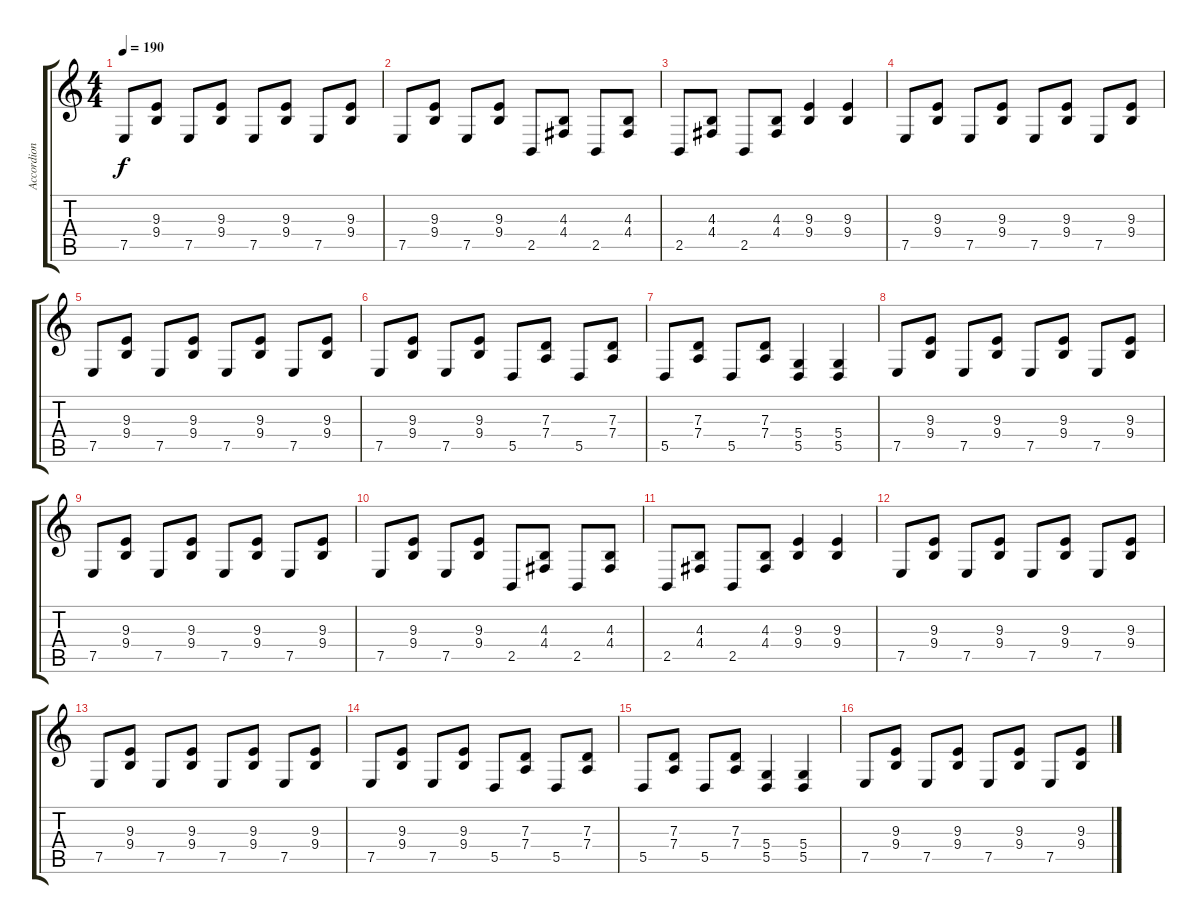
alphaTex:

\track ("Accordion" "Accordion") {instrument accordion}
\staff {score tabs}
\tuning (E4 B3 G3 D3 A2 E2) {hide}
\ts (4 4)
\tempo 190
\clef g2
\ks c
7.5.8{dy f} (9.3 9.4).8 7.5.8 (9.3 9.4).8 7.5.8 (9.3 9.4).8 7.5.8 (9.3 9.4).8 |
7.5.8 (9.3 9.4).8 7.5.8 (9.3 9.4).8 2.5.8 (4.3 4.4).8 2.5.8 (4.3 4.4).8 |
2.5.8 (4.3 4.4).8 2.5.8 (4.3 4.4).8 (9.3 9.4).4 (9.3 9.4).4 |
7.5.8 (9.3 9.4).8 7.5.8 (9.3 9.4).8 7.5.8 (9.3 9.4).8 7.5.8 (9.3 9.4).8 |
7.5.8 (9.3 9.4).8 7.5.8 (9.3 9.4).8 7.5.8 (9.3 9.4).8 7.5.8 (9.3 9.4).8 |
7.5.8 (9.3 9.4).8 7.5.8 (9.3 9.4).8 5.5.8 (7.3 7.4).8 5.5.8 (7.3 7.4).8 |
5.5.8 (7.3 7.4).8 5.5.8 (7.3 7.4).8 (5.4 5.5).4 (5.4 5.5).4 |
7.5.8 (9.3 9.4).8 7.5.8 (9.3 9.4).8 7.5.8 (9.3 9.4).8 7.5.8 (9.3 9.4).8 |
7.5.8 (9.3 9.4).8 7.5.8 (9.3 9.4).8 7.5.8 (9.3 9.4).8 7.5.8 (9.3 9.4).8 |
7.5.8 (9.3 9.4).8 7.5.8 (9.3 9.4).8 2.5.8 (4.3 4.4).8 2.5.8 (4.3 4.4).8 |
2.5.8 (4.3 4.4).8 2.5.8 (4.3 4.4).8 (9.3 9.4).4 (9.3 9.4).4 |
7.5.8 (9.3 9.4).8 7.5.8 (9.3 9.4).8 7.5.8 (9.3 9.4).8 7.5.8 (9.3 9.4).8 |
7.5.8 (9.3 9.4).8 7.5.8 (9.3 9.4).8 7.5.8 (9.3 9.4).8 7.5.8 (9.3 9.4).8 |
7.5.8 (9.3 9.4).8 7.5.8 (9.3 9.4).8 5.5.8 (7.3 7.4).8 5.5.8 (7.3 7.4).8 |
5.5.8 (7.3 7.4).8 5.5.8 (7.3 7.4).8 (5.4 5.5).4 (5.4 5.5).4 |
7.5.8 (9.3 9.4).8 7.5.8 (9.3 9.4).8 7.5.8 (9.3 9.4).8 7.5.8 (9.3 9.4).8
